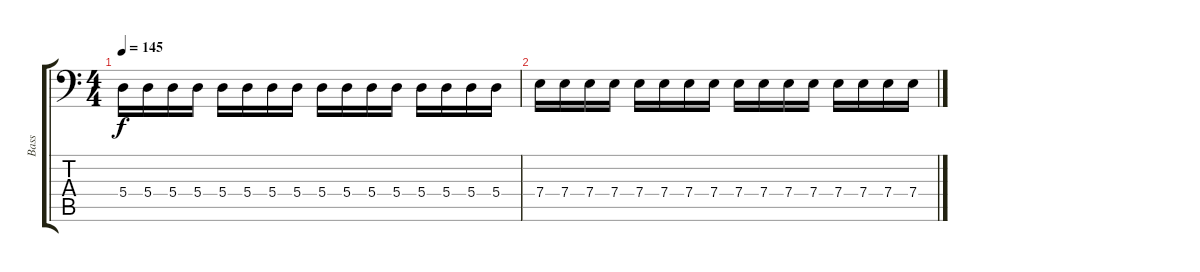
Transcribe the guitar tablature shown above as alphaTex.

\track ("Bass" "Bass") {instrument electricbassfinger}
\staff {score tabs}
\tuning (C3 G2 D2 A1 E1 B0) {hide}
\ts (4 4)
\tempo 145
\clef f4
\ks c
5.4.16{dy f} 5.4.16 5.4.16 5.4.16 5.4.16 5.4.16 5.4.16 5.4.16 5.4.16 5.4.16 5.4.16 5.4.16 5.4.16 5.4.16 5.4.16 5.4.16 |
7.4.16 7.4.16 7.4.16 7.4.16 7.4.16 7.4.16 7.4.16 7.4.16 7.4.16 7.4.16 7.4.16 7.4.16 7.4.16 7.4.16 7.4.16 7.4.16
